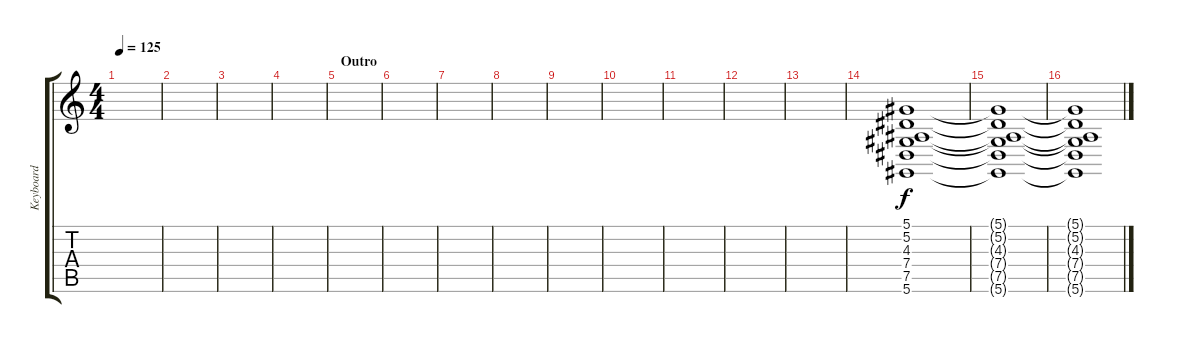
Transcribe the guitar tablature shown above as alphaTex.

\track ("Keyboard" "Keyboard") {instrument choiraahs}
\staff {score tabs}
\tuning (Eb4 Bb3 Gb3 Db3 Ab2 Eb2) {hide}
\ts (4 4)
\tempo 125
\clef g2
\ks c
|
|
|
|
\section ("" "Outro")
|
|
|
|
|
|
|
|
|
(5.1 5.2 4.3 7.4 7.5 5.6).1 |
(5.1{t} 5.2{t} 4.3{t} 7.4{t} 7.5{t} 5.6{t}).1{volume 0} |
(5.1{t} 5.2{t} 4.3{t} 7.4{t} 7.5{t} 5.6{t}).1
